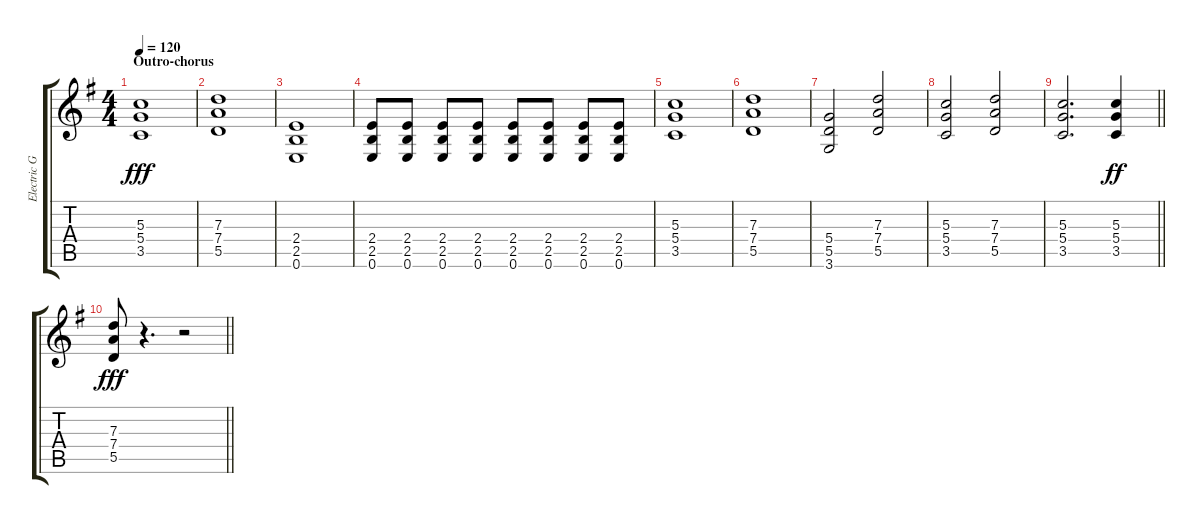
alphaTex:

\track ("Electric Guitar" "Electric G") {instrument distortionguitar}
\staff {score tabs}
\tuning (E4 B3 G3 D3 A2 E2) {hide}
\ts (4 4)
\section ("" "Outro-chorus")
\tempo 120
\clef g2
\ks g
(5.3 5.4 3.5).1{dy fff} |
(7.3 7.4 5.5).1 |
(2.4 2.5 0.6).1 |
(2.4 2.5 0.6).8 (2.4 2.5 0.6).8 (2.4 2.5 0.6).8 (2.4 2.5 0.6).8 (2.4 2.5 0.6).8 (2.4 2.5 0.6).8 (2.4 2.5 0.6).8 (2.4 2.5 0.6).8 |
(5.3 5.4 3.5).1 |
(7.3 7.4 5.5).1 |
(5.4 5.5 3.6).2 (7.3 7.4 5.5).2 |
(5.3 5.4 3.5).2 (7.3 7.4 5.5).2 |
\barLineRight lightlight
(5.3 5.4 3.5).2{d} (5.3 5.4 3.5).4{dy ff} |
\barLineRight lightlight
(7.3 7.4 5.5).8{dy fff} r.4{d} r.2
